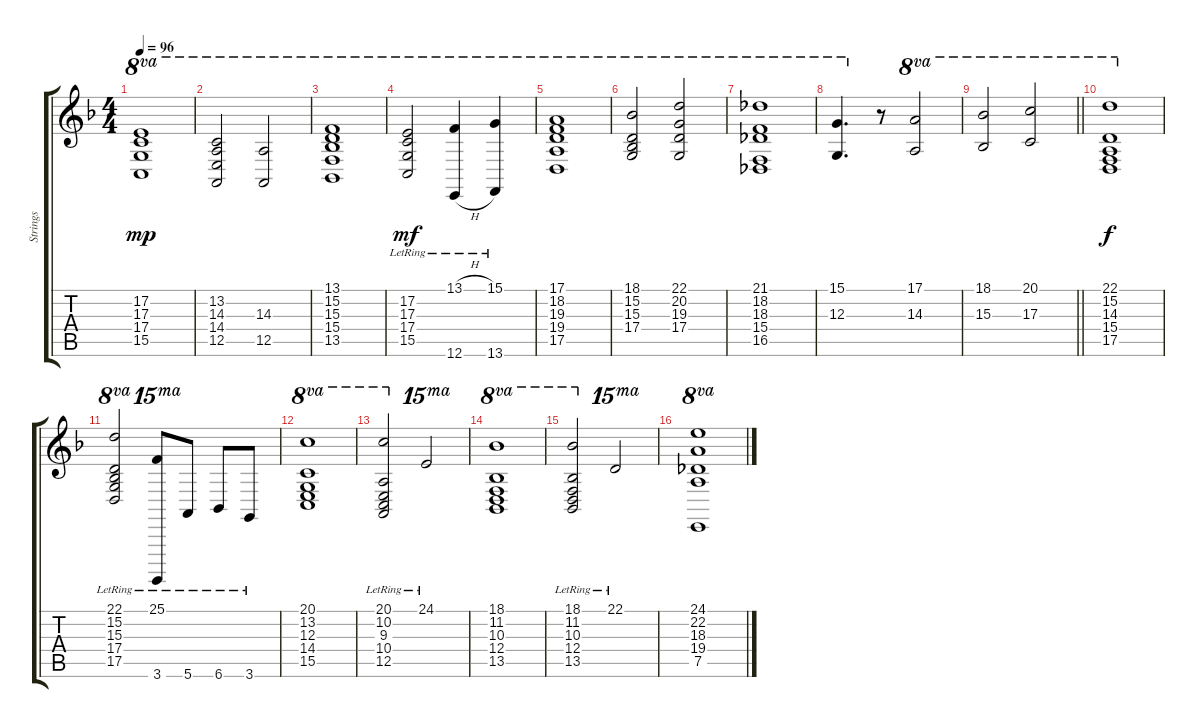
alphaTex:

\track ("Strings" "Strings") {instrument stringensemble2}
\staff {score tabs}
\tuning (E4 B3 G3 D3 A2 E2) {hide}
\ts (4 4)
\tempo 96
\clef g2
\ks f
(17.2 17.3 17.4 15.5).1{ot 8va dy mp} |
(13.2 14.3 14.4 12.5).2{ot 8va} (14.3 12.5).2{ot 8va} |
(13.1 15.2 15.3 15.4 13.5).1{ot 8va} |
(17.2{lr} 17.3{lr} 17.4{lr} 15.5{lr}).2{ot 8va dy mf} (13.1{h lr} 12.6{h lr}).4{ot 8va} (15.1{lr} 13.6{lr}).4{ot 8va} |
(17.1 18.2 19.3 19.4 17.5).1{ot 8va} |
(18.1 15.2 15.3 17.4).2{ot 8va} (22.1 20.2 19.3 17.4).2{ot 8va} |
(21.1 18.2 18.3 15.4 16.5).1{ot 8va} |
(15.1 12.3).4{d ot 8va} r.8 (17.1 14.3).2{ot 8va} |
\barLineRight lightlight
(18.1 15.3).2{ot 8va} (20.1 17.3).2{ot 8va} |
(22.1 15.2 14.3 15.4 17.5).1{ot 8va dy f} |
(22.1{lr} 15.2{lr} 15.3{lr} 17.4{lr} 17.5{lr}).2{ot 8va} (25.1{lr} 3.6{lr}).8{ot 15ma} 5.6{lr}.8 6.6{lr}.8 3.6{lr}.8 |
(20.1 13.2 12.3 14.4 15.5).1{ot 8va} |
(20.1{lr} 10.2{lr} 9.3{lr} 10.4{lr} 12.5{lr}).2{ot 8va} 24.1{lr}.2{ot 15ma} |
(18.1 11.2 10.3 12.4 13.5).1{ot 8va} |
(18.1{lr} 11.2{lr} 10.3{lr} 12.4{lr} 13.5{lr}).2{ot 8va} 22.1{lr}.2{ot 15ma} |
(24.1 22.2 18.3 19.4 7.5).1{ot 8va}
